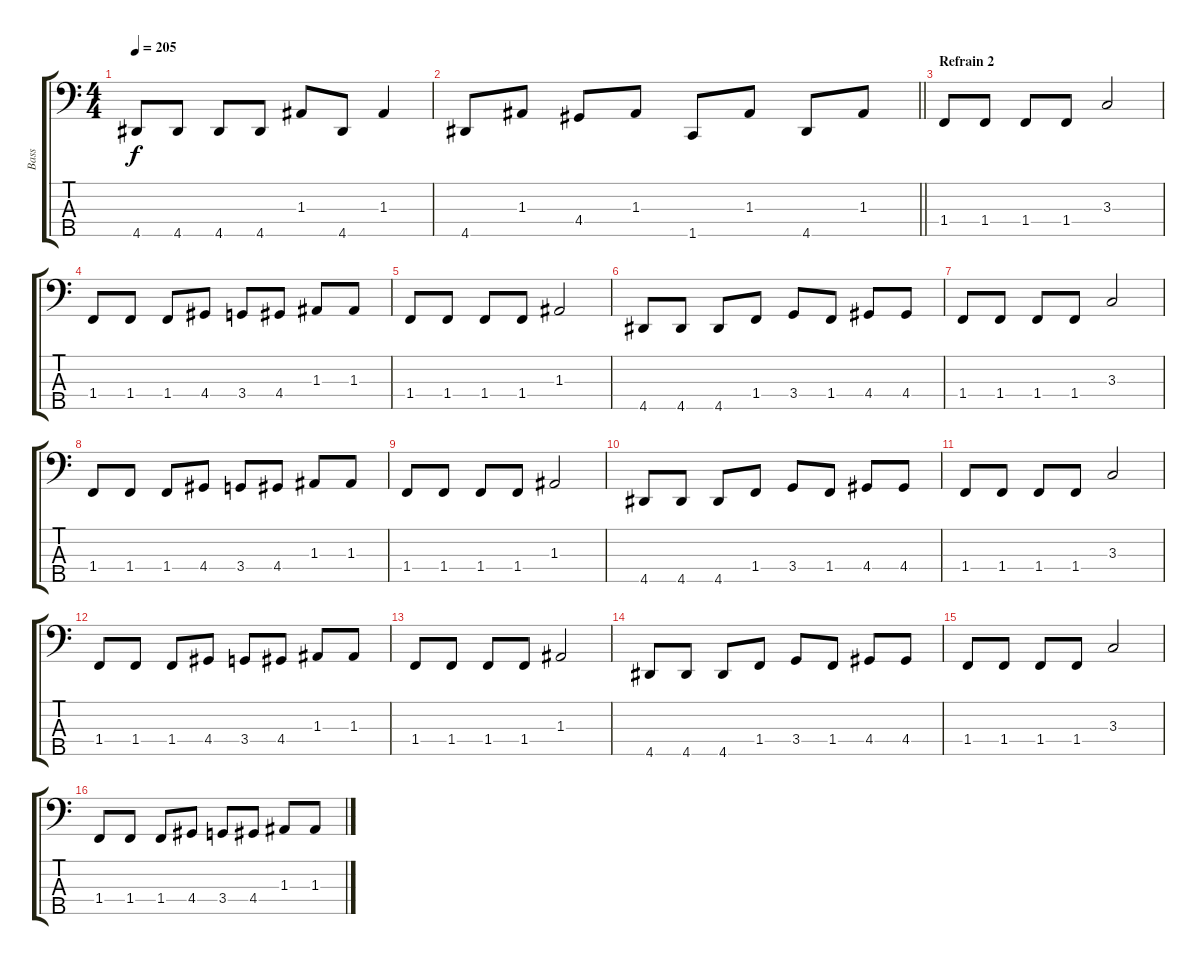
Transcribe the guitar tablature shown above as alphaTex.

\track ("Bass" "Bass") {instrument electricbassfinger}
\staff {score tabs}
\tuning (G2 D2 A1 E1 B0) {hide}
\ts (4 4)
\tempo 205
\clef f4
\ks c
4.5.8{dy f} 4.5.8 4.5.8 4.5.8 1.3.8 4.5.8 1.3.4 |
\barLineRight lightlight
4.5.8 1.3.8 4.4.8 1.3.8 1.5.8 1.3.8 4.5.8 1.3.8 |
\section ("" "Refrain 2")
1.4.8 1.4.8 1.4.8 1.4.8 3.3.2 |
1.4.8 1.4.8 1.4.8 4.4.8 3.4.8 4.4.8 1.3.8 1.3.8 |
1.4.8 1.4.8 1.4.8 1.4.8 1.3.2 |
4.5.8 4.5.8 4.5.8 1.4.8 3.4.8 1.4.8 4.4.8 4.4.8 |
1.4.8 1.4.8 1.4.8 1.4.8 3.3.2 |
1.4.8 1.4.8 1.4.8 4.4.8 3.4.8 4.4.8 1.3.8 1.3.8 |
1.4.8 1.4.8 1.4.8 1.4.8 1.3.2 |
4.5.8 4.5.8 4.5.8 1.4.8 3.4.8 1.4.8 4.4.8 4.4.8 |
1.4.8 1.4.8 1.4.8 1.4.8 3.3.2 |
1.4.8 1.4.8 1.4.8 4.4.8 3.4.8 4.4.8 1.3.8 1.3.8 |
1.4.8 1.4.8 1.4.8 1.4.8 1.3.2 |
4.5.8 4.5.8 4.5.8 1.4.8 3.4.8 1.4.8 4.4.8 4.4.8 |
1.4.8 1.4.8 1.4.8 1.4.8 3.3.2 |
1.4.8 1.4.8 1.4.8 4.4.8 3.4.8 4.4.8 1.3.8 1.3.8
